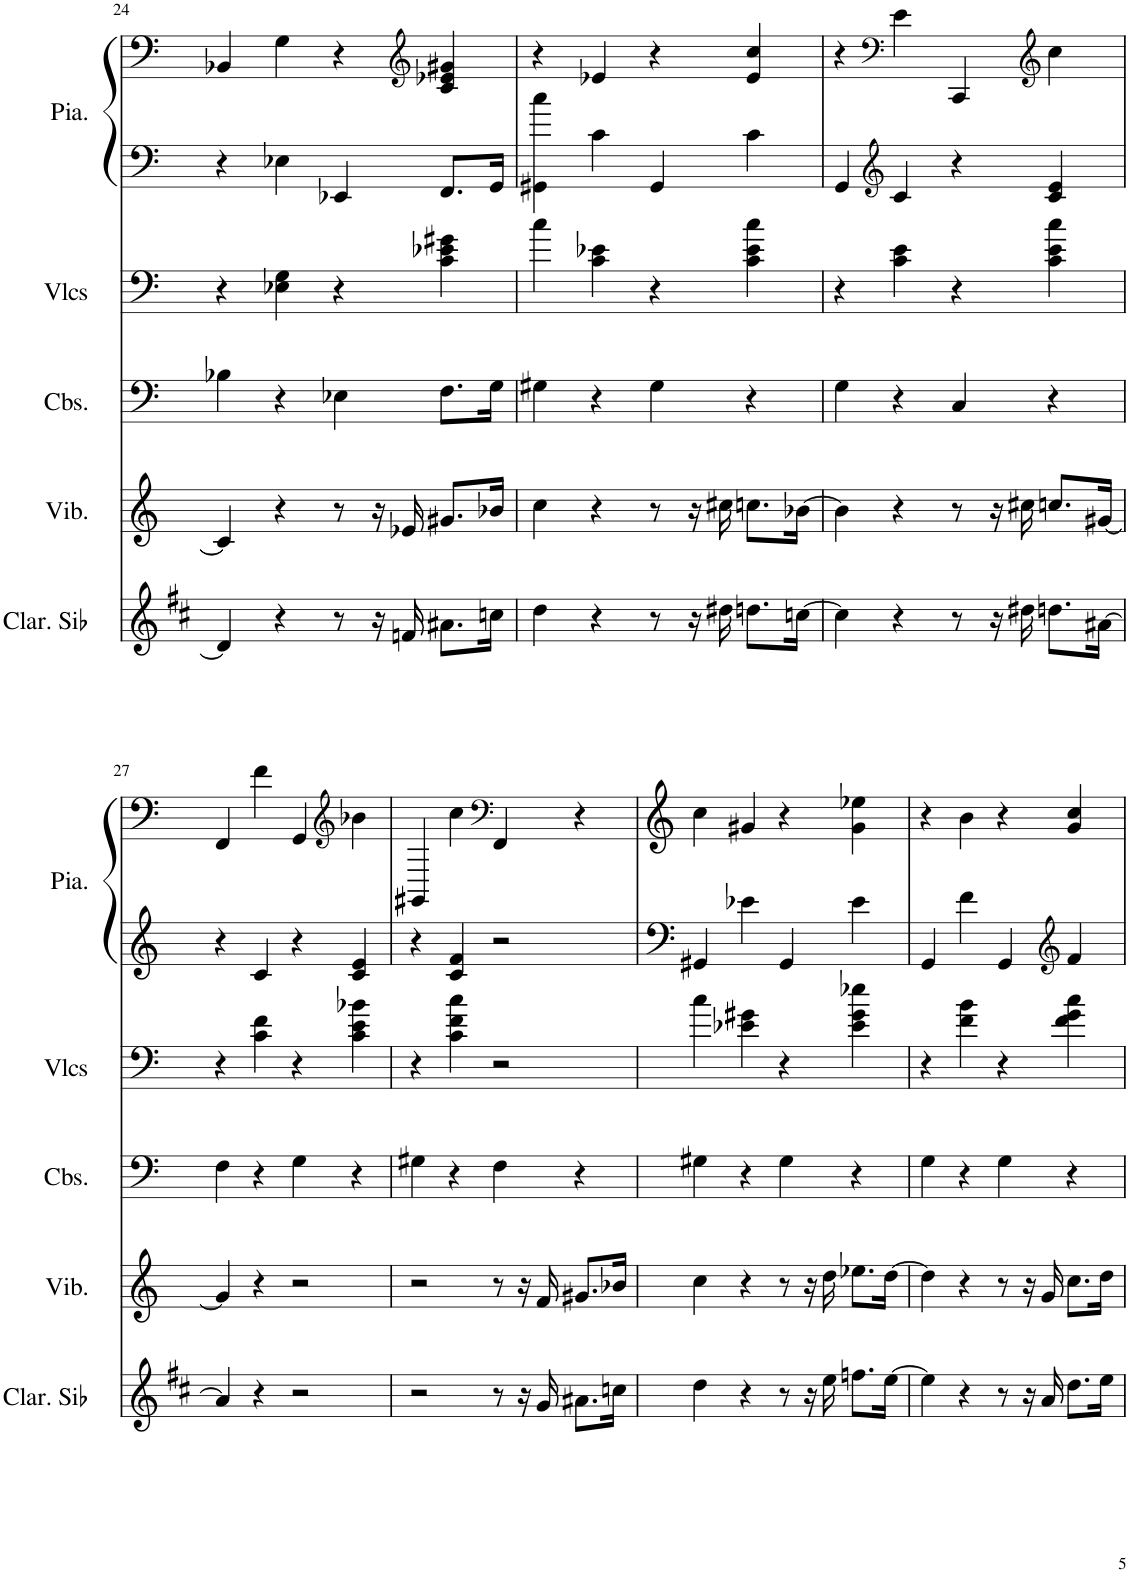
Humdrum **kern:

**kern	**kern	**kern	**kern	**kern	**kern
*part5	*part4	*part3	*part2	*part1	*part1
*staff6	*staff5	*staff4	*staff3	*staff2	*staff1
*I"Clarinette en Sib	*I"Vibraphone, Vibraphone	*I"Contrebasses, String Ensemble 1	*I"Violoncelles, String Ensemble 1	*I"Piano, Acoustic Grand Piano	*
*I'Clar. Sib	*I'Vib.	*I'Cbs.	*I'Vlcs	*I'Pia.	*
!!LO:PB:g=z
*clefG2	*clefG2	*clefF4	*clefF4	*clefF4	*clefF4
*Trd1c2	*	*Trd7c12	*	*	*
*k[f#c#]	*k[]	*k[]	*k[]	*k[]	*k[]
*M4/4	*M4/4	*M4/4	*M4/4	*M4/4	*M4/4
=24	=24	=24	=24	=24	=24
4d#/]	4c#/]	4B-X\	4r	4r	4BB-X/
4r	4r	4r	4E-X\ 4G\	4E-X\	4G\
8r	8r	4E-X\	4r	4EE-X/	4r
16r	16r	.	.	.	.
16fn/	16e-X/	.	.	.	.
*	*	*	*	*	*clefG2
8.a#X\L	8.g#X/L	8.F\L	4c\ 4e-X\ 4g#X\	8.FF/L	4c/ 4e-X/ 4g#X/
16ccn\Jk	16b-X/Jk	16G\Jk	.	16GG/Jk	.
=25	=25	=25	=25	=25	=25
4dd\	4cc\	4G#X\	4cc\	4GG#X\ 4cc\	4r
4r	4r	4r	4c\ 4e-X\	4c\	4e-X/
8r	8r	4G#\	4r	4GG#/	4r
16r	16r	.	.	.	.
16dd#X\	16cc#X\	.	.	.	.
8.ddn\L	8.ccn\L	4r	4c\ 4e-\ 4cc\	4c\	4e-/ 4cc/
[16ccn\Jk	[16b-X\Jk	.	.	.	.
=26	=26	=26	=26	=26	=26
4cc\]	4b-\]	4G\	4r	4GG/	4r
*	*	*	*	*clefG2	*clefF4
4r	4r	4r	4c\ 4e\	4c/	4e\
8r	8r	4C/	4r	4r	4CC/
16r	16r	.	.	.	.
16dd#X\	16cc#X\	.	.	.	.
*	*	*	*	*	*clefG2
8.ddn\L	8.ccn/L	4r	4c\ 4e\ 4cc\	4c/ 4e/	4cc\
[16a#X\Jk	[16g#X/Jk	.	.	.	.
!!LO:LB:g=z
=27	=27	=27	=27	=27	=27
4a#/]	4g#/]	4F\	4r	4r	4FF/
4r	4r	4r	4c\ 4f\	4c/	4f\
2r	2r	4G\	4r	4r	4GG/
*	*	*	*	*	*clefG2
.	.	4r	4c\ 4e\ 4b-X\	4c/ 4e/	4b-X\
=28	=28	=28	=28	=28	=28
2r	2r	4G#X\	4r	4r	4GG#X/
.	.	4r	4c\ 4f\ 4cc\	4c/ 4f/	4cc\
*	*	*	*	*	*clefF4
8r	8r	4F\	2r	2r	4FF/
16r	16r	.	.	.	.
16g/	16f/	.	.	.	.
8.a#X\L	8.g#X/L	4r	.	.	4r
16ccn\Jk	16b-X/Jk	.	.	.	.
=29	=29	=29	=29	=29	=29
4dd\	4cc\	4G#X\	4cc\	4GG#X/	4cc\
4r	4r	4r	4e-X\ 4g#X\	4e-X\	4g#X/
8r	8r	4G#\	4r	4GG#/	4r
16r	16r	.	.	.	.
16ee\	16dd\	.	.	.	.
8.ffn\L	8.ee-X\L	4r	4e-\ 4g#\ 4ee-X\	4e-\	4g#\ 4ee-X\
[16ee\Jk	[16dd\Jk	.	.	.	.
=30	=30	=30	=30	=30	=30
4ee\]	4dd\]	4G\	4r	4GG/	4r
4r	4r	4r	4f\ 4b\	4f\	4b\
8r	8r	4G\	4r	4GG/	4r
16r	16r	.	.	.	.
16a/	16g/	.	.	.	.
*	*	*	*	*clefG2	*
8.dd\L	8.cc\L	4r	4f\ 4g\ 4cc\	4f/	4g/ 4cc/
16ee\Jk	16dd\Jk	.	.	.	.
=	=	=	=	=	=
*-	*-	*-	*-	*-	*-
